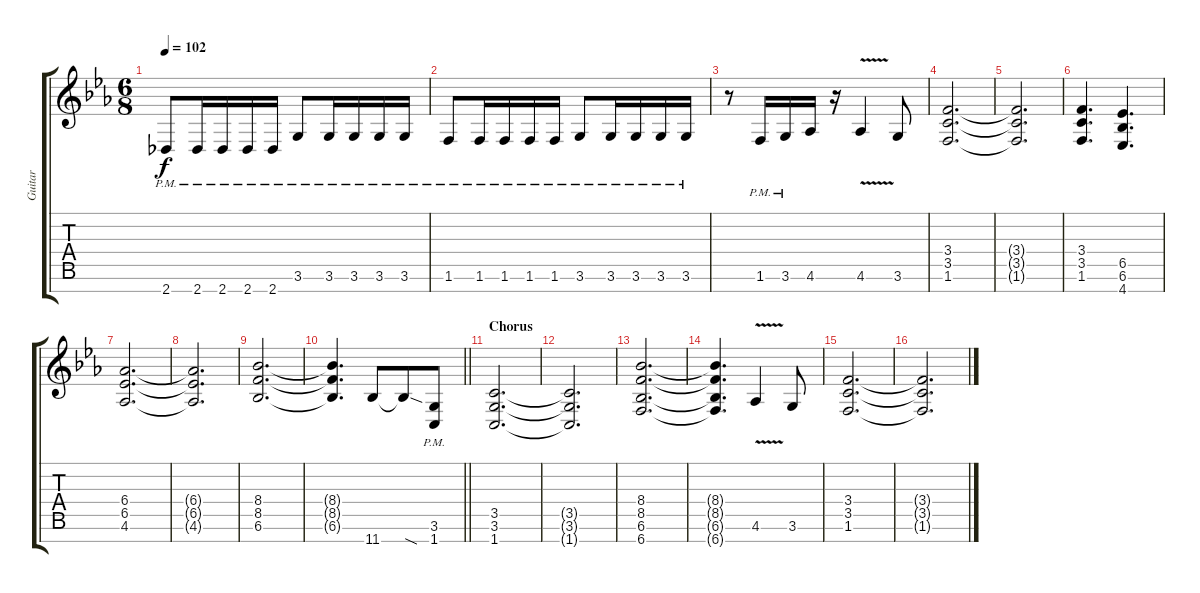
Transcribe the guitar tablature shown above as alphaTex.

\track ("Guitar" "Guitar") {instrument distortionguitar}
\staff {score tabs}
\tuning (E4 B3 G3 D3 A2 E2 B1) {hide}
\ts (6 8)
\tempo 102
\clef g2
\ks cminor
2.7{pm}.8{dy f} 2.7{pm}.16 2.7{pm}.16 2.7{pm}.16 2.7{pm}.16 3.6{pm}.8 3.6{pm}.16 3.6{pm}.16 3.6{pm}.16 3.6{pm}.16 |
1.6{pm}.8 1.6{pm}.16 1.6{pm}.16 1.6{pm}.16 1.6{pm}.16 3.6{pm}.8 3.6{pm}.16 3.6{pm}.16 3.6{pm}.16 3.6{pm}.16 |
r.8 1.6{pm}.16 3.6{pm}.16 4.6.16 r.16 4.6{v}.4 3.6.8 |
(3.4 3.5 1.6).2{d} |
(3.4{t} 3.5{t} 1.6{t}).2{d} |
(3.4 3.5 1.6).4{d} (6.5 6.6 4.7).4{d} |
(6.4 6.5 4.6).2{d} |
(6.4{t} 6.5{t} 4.6{t}).2{d} |
(8.4 8.5 6.6).2{d} |
\barLineRight lightlight
(8.4{t} 8.5{t} 6.6{t}).4{d} 11.7.8 11.7{sod t}.8 (3.6{pm} 1.7{pm}).8 |
\section ("" "Chorus")
(3.5 3.6 1.7).2{d} |
(3.5{t} 3.6{t} 1.7{t}).2{d} |
(8.4 8.5 6.6 6.7).2{d} |
(8.4{t} 8.5{t} 6.6{t} 6.7{t}).4{d} 4.6{v}.4 3.6.8 |
(3.4 3.5 1.6).2{d} |
(3.4{t} 3.5{t} 1.6{t}).2{d}
